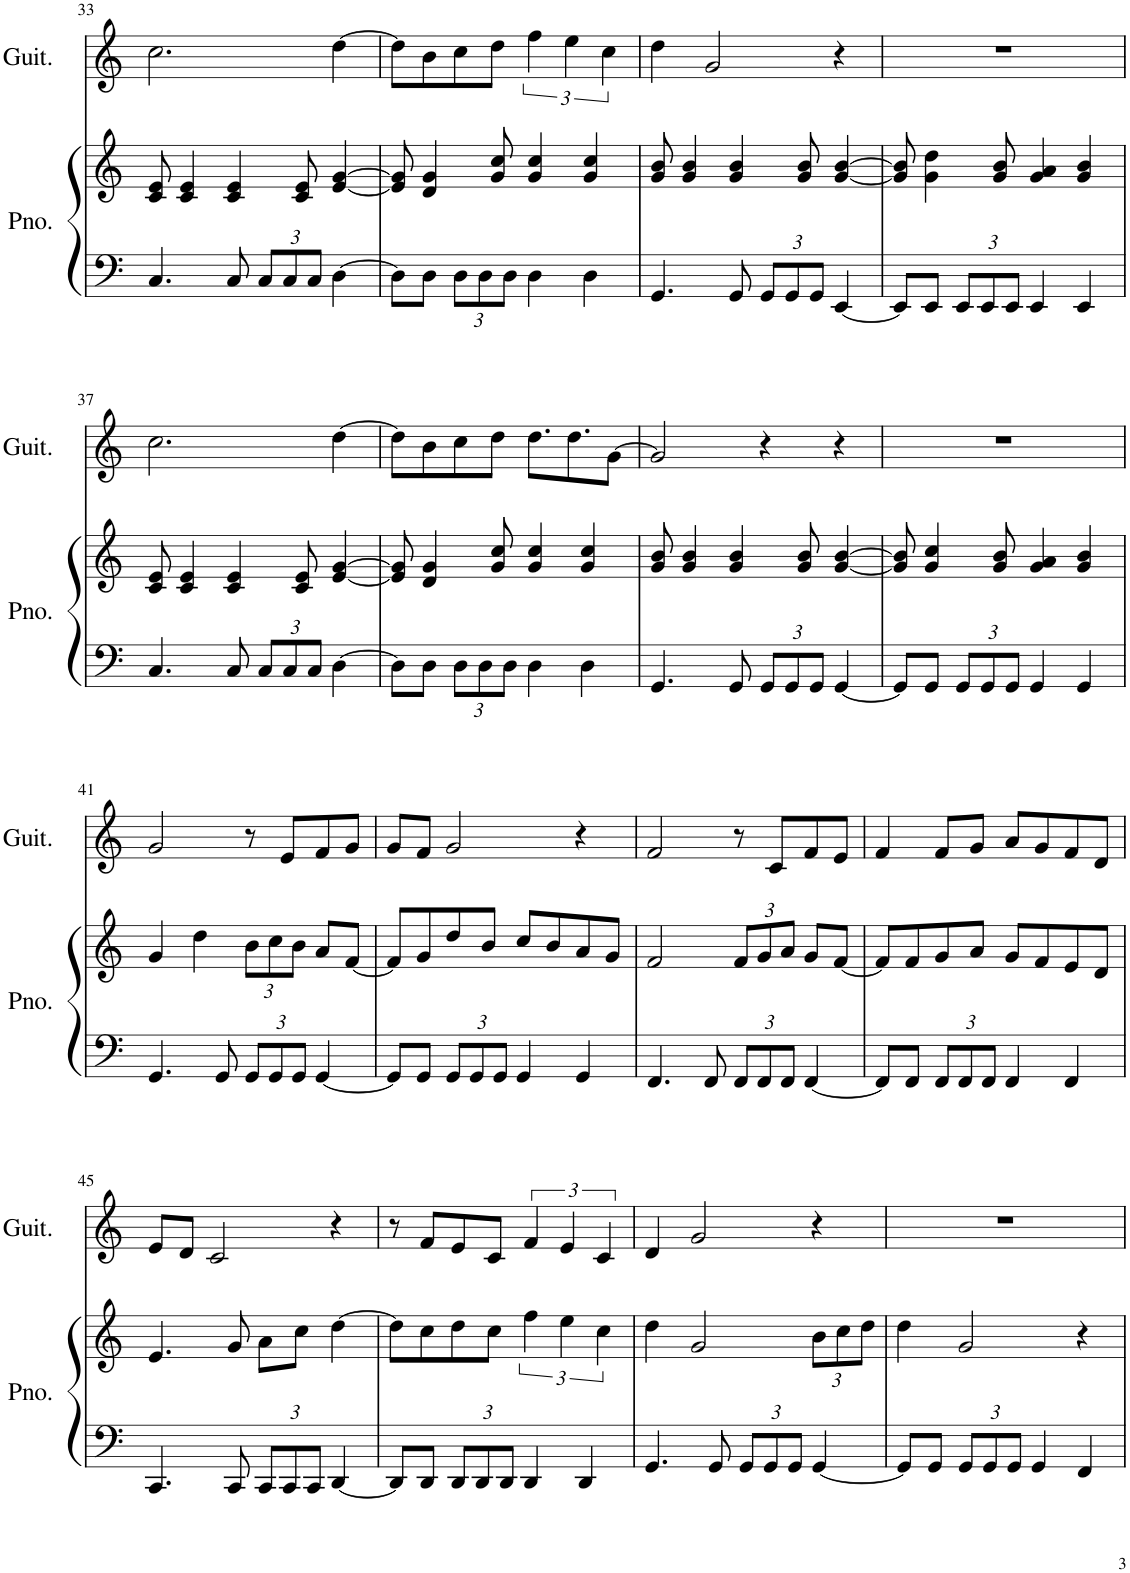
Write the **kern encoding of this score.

**kern	**kern	**kern
*part2	*part2	*part1
*staff3	*staff2	*staff1
*I"Piano	*	*I"Acoustic Guitar
*I'Pno.	*	*I'Guit.
!!LO:PB:g=z
*clefF4	*clefG2	*clefG2
*k[]	*k[]	*k[]
*M4/4	*M4/4	*M4/4
=33	=33	=33
4.C/	8c/ 8e/	2.cc\
.	4c/ 4e/	.
8C/	4c/ 4e/	.
*Xbrackettup	*	*
12C/L	.	.
12C/	.	.
.	8c/ 8e/	.
12C/J	.	.
[4D\	[4e/ [4g/	[4dd\
=34	=34	=34
8D\L]	8e/] 8g/]	8dd\L]
8D\J	4d/ 4g/	8b\
12D\L	.	8cc\
12D\	.	.
.	8g/ 8cc/	8dd\J
12D\J	.	.
4D\	4g/ 4cc/	6ff\
.	.	6ee\
4D\	4g/ 4cc/	.
.	.	6cc\
=35	=35	=35
4.GG/	8g/ 8b/	4dd\
.	4g/ 4b/	.
.	.	2g/
8GG/	4g/ 4b/	.
12GG/L	.	.
12GG/	.	.
.	8g/ 8b/	.
12GG/J	.	.
[4EE/	[4g/ [4b/	4r
=36	=36	=36
8EE/L]	8g/] 8b/]	1r
8EE/J	4g\ 4dd\	.
12EE/L	.	.
12EE/	.	.
.	8g/ 8b/	.
12EE/J	.	.
4EE/	4g/ 4a/	.
4EE/	4g/ 4b/	.
!!LO:LB:g=z
=37	=37	=37
4.C/	8c/ 8e/	2.cc\
.	4c/ 4e/	.
8C/	4c/ 4e/	.
12C/L	.	.
12C/	.	.
.	8c/ 8e/	.
12C/J	.	.
[4D\	[4e/ [4g/	[4dd\
=38	=38	=38
8D\L]	8e/] 8g/]	8dd\L]
8D\J	4d/ 4g/	8b\
12D\L	.	8cc\
12D\	.	.
.	8g/ 8cc/	8dd\J
12D\J	.	.
4D\	4g/ 4cc/	8.dd\L
.	.	8.dd\
4D\	4g/ 4cc/	.
.	.	[8g\J
=39	=39	=39
4.GG/	8g/ 8b/	2g/]
.	4g/ 4b/	.
8GG/	4g/ 4b/	.
12GG/L	.	4r
12GG/	.	.
.	8g/ 8b/	.
12GG/J	.	.
[4GG/	[4g/ [4b/	4r
=40	=40	=40
8GG/L]	8g/] 8b/]	1r
8GG/J	4g/ 4cc/	.
12GG/L	.	.
12GG/	.	.
.	8g/ 8b/	.
12GG/J	.	.
4GG/	4g/ 4a/	.
4GG/	4g/ 4b/	.
!!LO:LB:g=z
=41	=41	=41
4.GG/	4g/	2g/
.	4dd\	.
8GG/	.	.
*	*Xbrackettup	*
12GG/L	12b\L	8r
12GG/	12cc\	.
.	.	8e/L
12GG/J	12b\J	.
[4GG/	8a/L	8f/
.	[8f/J	8g/J
=42	=42	=42
8GG/L]	8f/L]	8g/L
8GG/J	8g/	8f/J
12GG/L	8dd/	2g/
12GG/	.	.
.	8b/J	.
12GG/J	.	.
4GG/	8cc/L	.
.	8b/	.
4GG/	8a/	4r
.	8g/J	.
=43	=43	=43
4.FF/	2f/	2f/
8FF/	.	.
12FF/L	12f/L	8r
12FF/	12g/	.
.	.	8c/L
12FF/J	12a/J	.
[4FF/	8g/L	8f/
.	[8f/J	8e/J
=44	=44	=44
8FF/L]	8f/L]	4f/
8FF/J	8f/	.
12FF/L	8g/	8f/L
12FF/	.	.
.	8a/J	8g/J
12FF/J	.	.
4FF/	8g/L	8a/L
.	8f/	8g/
4FF/	8e/	8f/
.	8d/J	8d/J
!!LO:LB:g=z
=45	=45	=45
4.CC/	4.e/	8e/L
.	.	8d/J
.	.	2c/
8CC/	8g/	.
12CC/L	8a\L	.
12CC/	.	.
.	8cc\J	.
12CC/J	.	.
[4DD/	[4dd\	4r
=46	=46	=46
8DD/L]	8dd\L]	8r
8DD/J	8cc\	8f/L
12DD/L	8dd\	8e/
12DD/	.	.
.	8cc\J	8c/J
12DD/J	.	.
*	*brackettup	*
4DD/	6ff\	6f/
.	6ee\	6e/
4DD/	.	.
.	6cc\	6c/
=47	=47	=47
4.GG/	4dd\	4d/
.	2g/	2g/
8GG/	.	.
12GG/L	.	.
12GG/	.	.
12GG/J	.	.
*	*Xbrackettup	*
[4GG/	12b\L	4r
.	12cc\	.
.	12dd\J	.
=48	=48	=48
8GG/L]	4dd\	1r
8GG/J	.	.
12GG/L	2g/	.
12GG/	.	.
12GG/J	.	.
4GG/	.	.
4FF/	4r	.
=	=	=
*-	*-	*-
